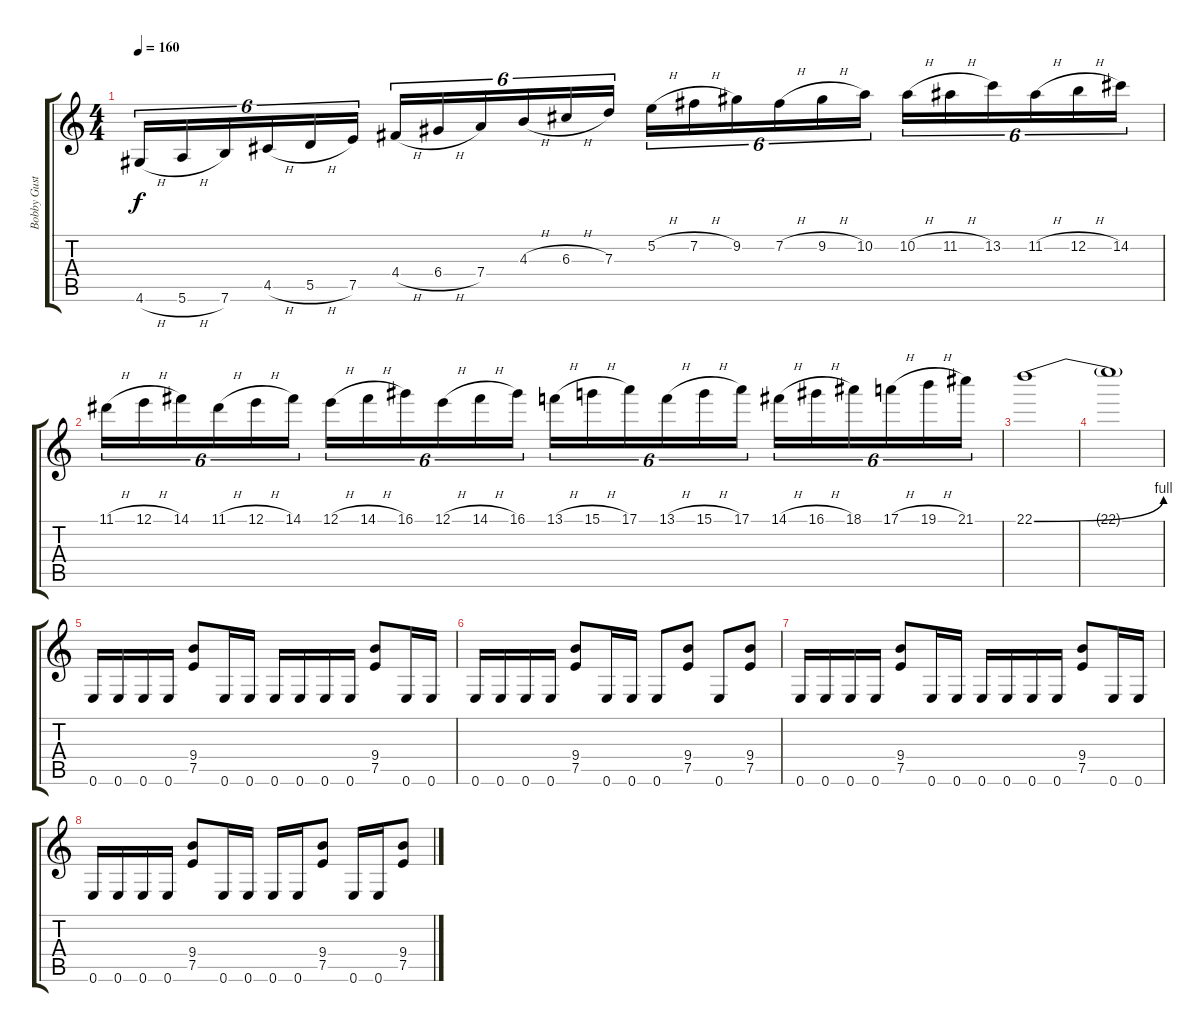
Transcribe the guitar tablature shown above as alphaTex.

\track ("Bobby Gustafson" "Bobby Gust") {instrument distortionguitar}
\staff {score tabs}
\tuning (E4 B3 G3 D3 A2 E2) {hide}
\ts (4 4)
\tempo 160
\clef g2
\ks c
4.6{h}.16{tu (6 4) dy f} 5.6{h}.16{tu (6 4)} 7.6.16{tu (6 4)} 4.5{h}.16{tu (6 4)} 5.5{h}.16{tu (6 4)} 7.5.16{tu (6 4)} 4.4{h}.16{tu (6 4)} 6.4{h}.16{tu (6 4)} 7.4.16{tu (6 4)} 4.3{h}.16{tu (6 4)} 6.3{h}.16{tu (6 4)} 7.3.16{tu (6 4)} 5.2{h}.16{tu (6 4)} 7.2{h}.16{tu (6 4)} 9.2.16{tu (6 4)} 7.2{h}.16{tu (6 4)} 9.2{h}.16{tu (6 4)} 10.2.16{tu (6 4)} 10.2{h}.16{tu (6 4)} 11.2{h}.16{tu (6 4)} 13.2.16{tu (6 4)} 11.2{h}.16{tu (6 4)} 12.2{h}.16{tu (6 4)} 14.2.16{tu (6 4)} |
11.1{h}.16{tu (6 4)} 12.1{h}.16{tu (6 4)} 14.1.16{tu (6 4)} 11.1{h}.16{tu (6 4)} 12.1{h}.16{tu (6 4)} 14.1.16{tu (6 4)} 12.1{h}.16{tu (6 4)} 14.1{h}.16{tu (6 4)} 16.1.16{tu (6 4)} 12.1{h}.16{tu (6 4)} 14.1{h}.16{tu (6 4)} 16.1.16{tu (6 4)} 13.1{h}.16{tu (6 4)} 15.1{h}.16{tu (6 4)} 17.1.16{tu (6 4)} 13.1{h}.16{tu (6 4)} 15.1{h}.16{tu (6 4)} 17.1.16{tu (6 4)} 14.1{h}.16{tu (6 4)} 16.1{h}.16{tu (6 4)} 18.1.16{tu (6 4)} 17.1{h}.16{tu (6 4)} 19.1{h}.16{tu (6 4)} 21.1.16{tu (6 4)} |
22.1{be (bend 0 0 60 4)}.1 |
22.1{t}.1 |
0.6.16 0.6.16 0.6.16 0.6.16 (9.4 7.5).8 0.6.16 0.6.16 0.6.16 0.6.16 0.6.16 0.6.16 (9.4 7.5).8 0.6.16 0.6.16 |
0.6.16 0.6.16 0.6.16 0.6.16 (9.4 7.5).8 0.6.16 0.6.16 0.6.8 (9.4 7.5).8 0.6.8 (9.4 7.5).8 |
0.6.16 0.6.16 0.6.16 0.6.16 (9.4 7.5).8 0.6.16 0.6.16 0.6.16 0.6.16 0.6.16 0.6.16 (9.4 7.5).8 0.6.16 0.6.16 |
0.6.16 0.6.16 0.6.16 0.6.16 (9.4 7.5).8 0.6.16 0.6.16 0.6.16 0.6.16 (9.4 7.5).8 0.6.16 0.6.16 (9.4 7.5).8
